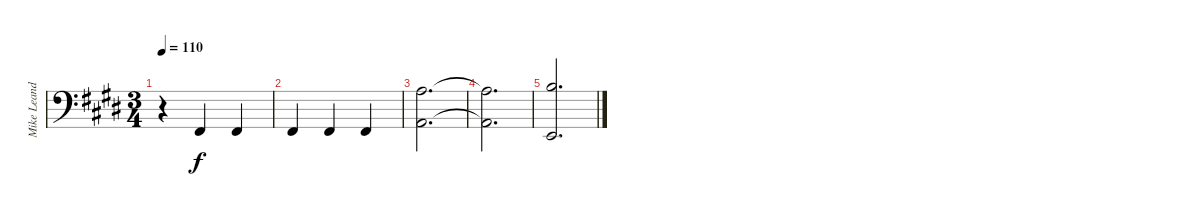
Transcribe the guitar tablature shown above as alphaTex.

\track ("Mike Leander's strirng (cello, b. bass)" "Mike Leand") {instrument electricbassfinger}
\staff {score}
\tuning (G2 D2 A1 E1 B0) {hide}
\ts (3 4)
\tempo 110
\clef f4
\ks e
r.4{dy f} 2.4.4 2.4.4 |
2.4.4 2.4.4 2.4.4 |
(2.1 0.3).2{d} |
(2.1{t} 0.3{t}).2{d} |
(4.1 0.4).2{d}
